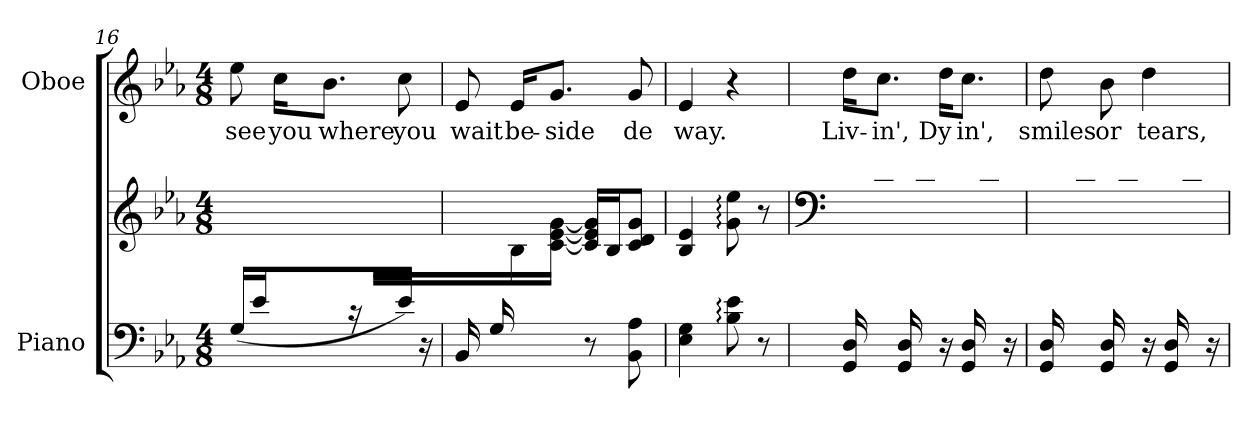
**kern	**kern	**kern	**text
*part2	*part2	*part1	*part1
*staff3	*staff2	*staff1	*staff1
*I"Piano	*	*I"Oboe	*
*I'Pno.	*	*I'Ob.	*
*clefF4	*clefG2	*clefG2	*
*k[b-e-a-]	*k[b-e-a-]	*k[b-e-a-]	*
*M4/8	*M4/8	*M4/8	*
=16	=16	=16	=16
*	*^	*	*
!	!	!	!	!LO:LY:b
(16G/LL	2ryy	8ryy	8ee-\	see
16e-/	.	.	.	.
!	!	!	!	!LO:LY:b
8ryy	.	16f\	16cc\KL	you
!	!	!	!	!LO:LY:b
.	.	16b-\JJ)	8.b-\J	where
16r	.	16ryy	.	.
16ryy	.	(16f\LL	.	.
!	!	!	!	!LO:LY:b
16e-/JJ)	.	8ryy	8cc\	you
16r	.	.	.	.
!!LO:LB:g=z
=17	=17	=17	=17	=17
!	!	!	!	!LO:LY:b
16BB-/LL	4ryy	8ryy	8e-/	wait
16G/	.	.	.	.
!	!	!	!	!LO:LY:b
8ryy	.	16B-\	16e-/KL	be-
!	!	!	!	!LO:LY:b
.	.	[16c\ [16e-\ [16g\JJ	8.g/J	-side
8r	16c/] 16e-/] 16g/]LL	4ryy	.	.
.	16B-/J	.	.	.
!	!	!	!	!LO:LY:b
8BB-\ 8A-\	8c/ 8d/ 8g/J	.	8g/	de
*	*v	*v	*	*
=18	=18	=18	=18
!	!	!	!LO:LY:b
4E-\ 4G\	4B-/ 4e-/	4e-/	way.
8B-\: 8e-\:	8g\: 8ee-\:	4r	.
8r	8r	.	.
=19	=19	=19	=19
*	*clefF4	*	*
*	*^	*	*
!	!	!	!	!LO:LY:b
16GG/ 16D/LL	2ryy	16ryy	16dd\KL	Liv-
!	!	!	!	!LO:LY:b
16ryy	.	16En\ 16G\ 16B-\ 16d\	8.cc\J	-in',
16GG/ 16D/	.	16ryy	.	.
16ryy	.	16E\ 16G\ 16B-\ 16d\JJ	.	.
!	!	!	!	!LO:LY:b
16r	.	8ryy	16dd\KL	Dy
!	!	!	!	!LO:LY:b
16GG/ 16D/LL	.	.	8.cc\J	in',
16ryy	.	16E\ 16G\ 16B-\ 16d\JJ	.	.
16r	.	16ryy	.	.
=20	=20	=20	=20	=20
!	!	!	!	!LO:LY:b
16GG/ 16D/LL	2ryy	16ryy	8dd\	smiles
16ryy	.	16En\ 16F#X\ 16B-\ 16d\	.	.
!	!	!	!	!LO:LY:b
16GG/ 16D/	.	16ryy	8b-\	or
16ryy	.	16E\ 16F#\ 16B-\ 16d\JJ	.	.
!	!	!	!	!LO:LY:b
16r	.	8ryy	4dd\	tears,
16GG/ 16D/LL	.	.	.	.
16ryy	.	16E\ 16F#\ 16B-\ 16d\JJ	.	.
16r	.	16ryy	.	.
*	*v	*v	*	*
=	=	=	=
*-	*-	*-	*-
